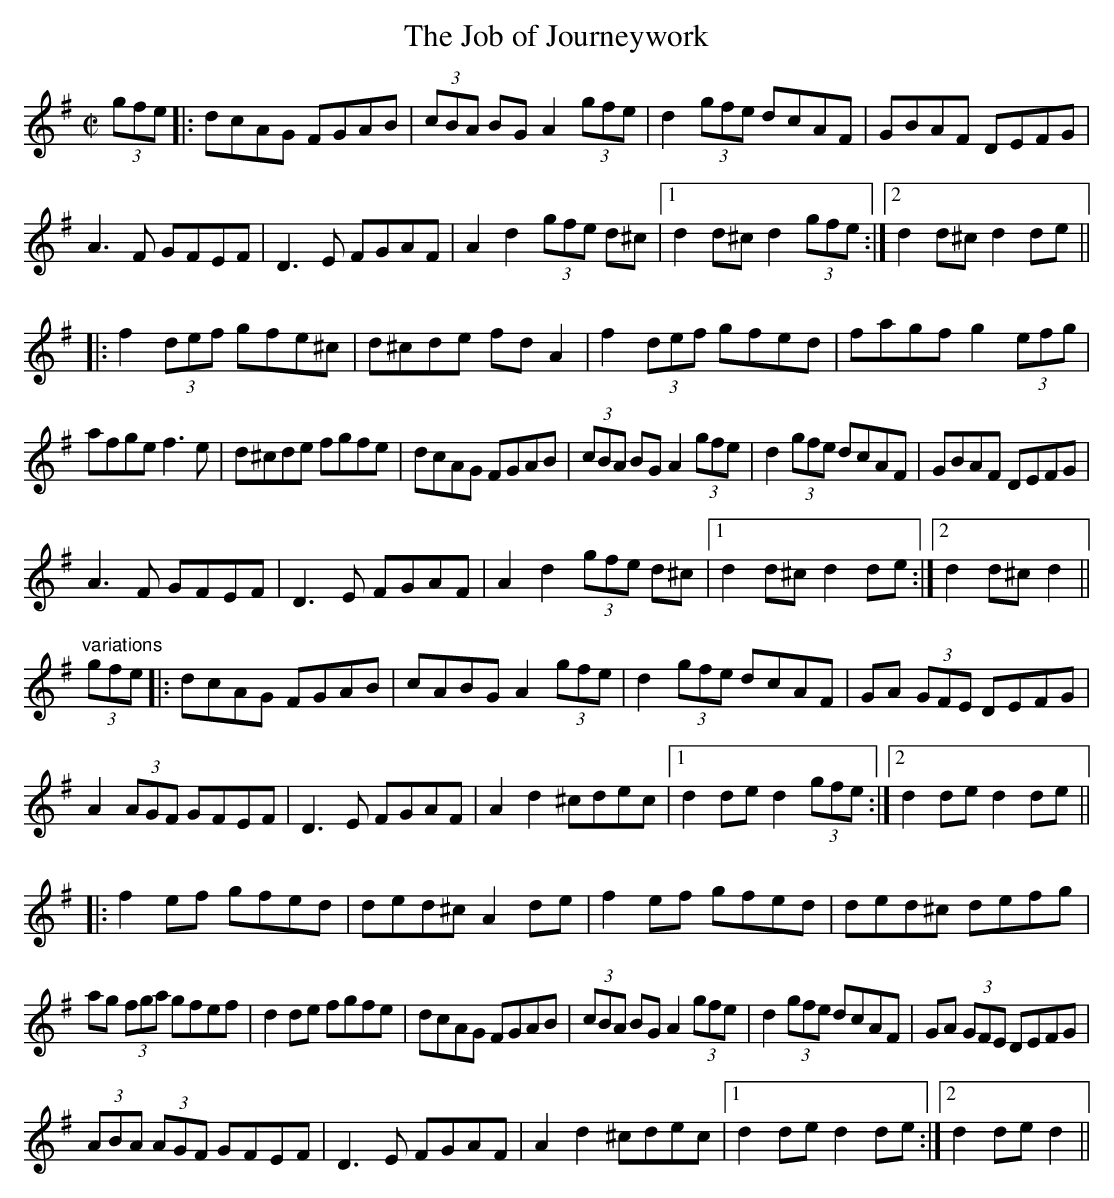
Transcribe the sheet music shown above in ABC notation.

X:1
T:Job of Journeywork, The
M:C|
K:Dmix
(3gfe|:dcAG FGAB|(3cBA BG A2 (3gfe|d2 (3gfe dcAF|GBAF DEFG|
A3F GFEF|D3E FGAF|A2d2 (3gfe d^c|1 d2d^c d2 (3gfe:|2 d2d^c d2de||
|:f2 (3def gfe^c|d^cde fdA2|f2 (3def gfed|fagf g2 (3efg|
afge f3e|d^cde fgfe|dcAG FGAB|(3cBA BG A2 (3gfe|d2 (3gfe dcAF|GBAF DEFG|
A3F GFEF|D3E FGAF|A2d2 (3gfe d^c|1 d2d^c d2de:|2 d2d^c d2||
"variations"
(3gfe|:dcAG FGAB|cABG A2 (3gfe|d2 (3gfe dcAF|GA (3GFE DEFG|
A2 (3AGF GFEF|D3E FGAF|A2d2 ^cdec|1 d2de d2 (3gfe:|2 d2de d2de||
|:f2ef gfed|ded^c A2de|f2ef gfed|ded^c defg|
ag (3fga gfef|d2de fgfe|dcAG FGAB|(3cBA BG A2 (3gfe|d2 (3gfe dcAF|GA (3GFE DEFG|
(3ABA (3AGF GFEF|D3E FGAF|A2d2 ^cdec|1 d2de d2de:|2 d2de d2||
